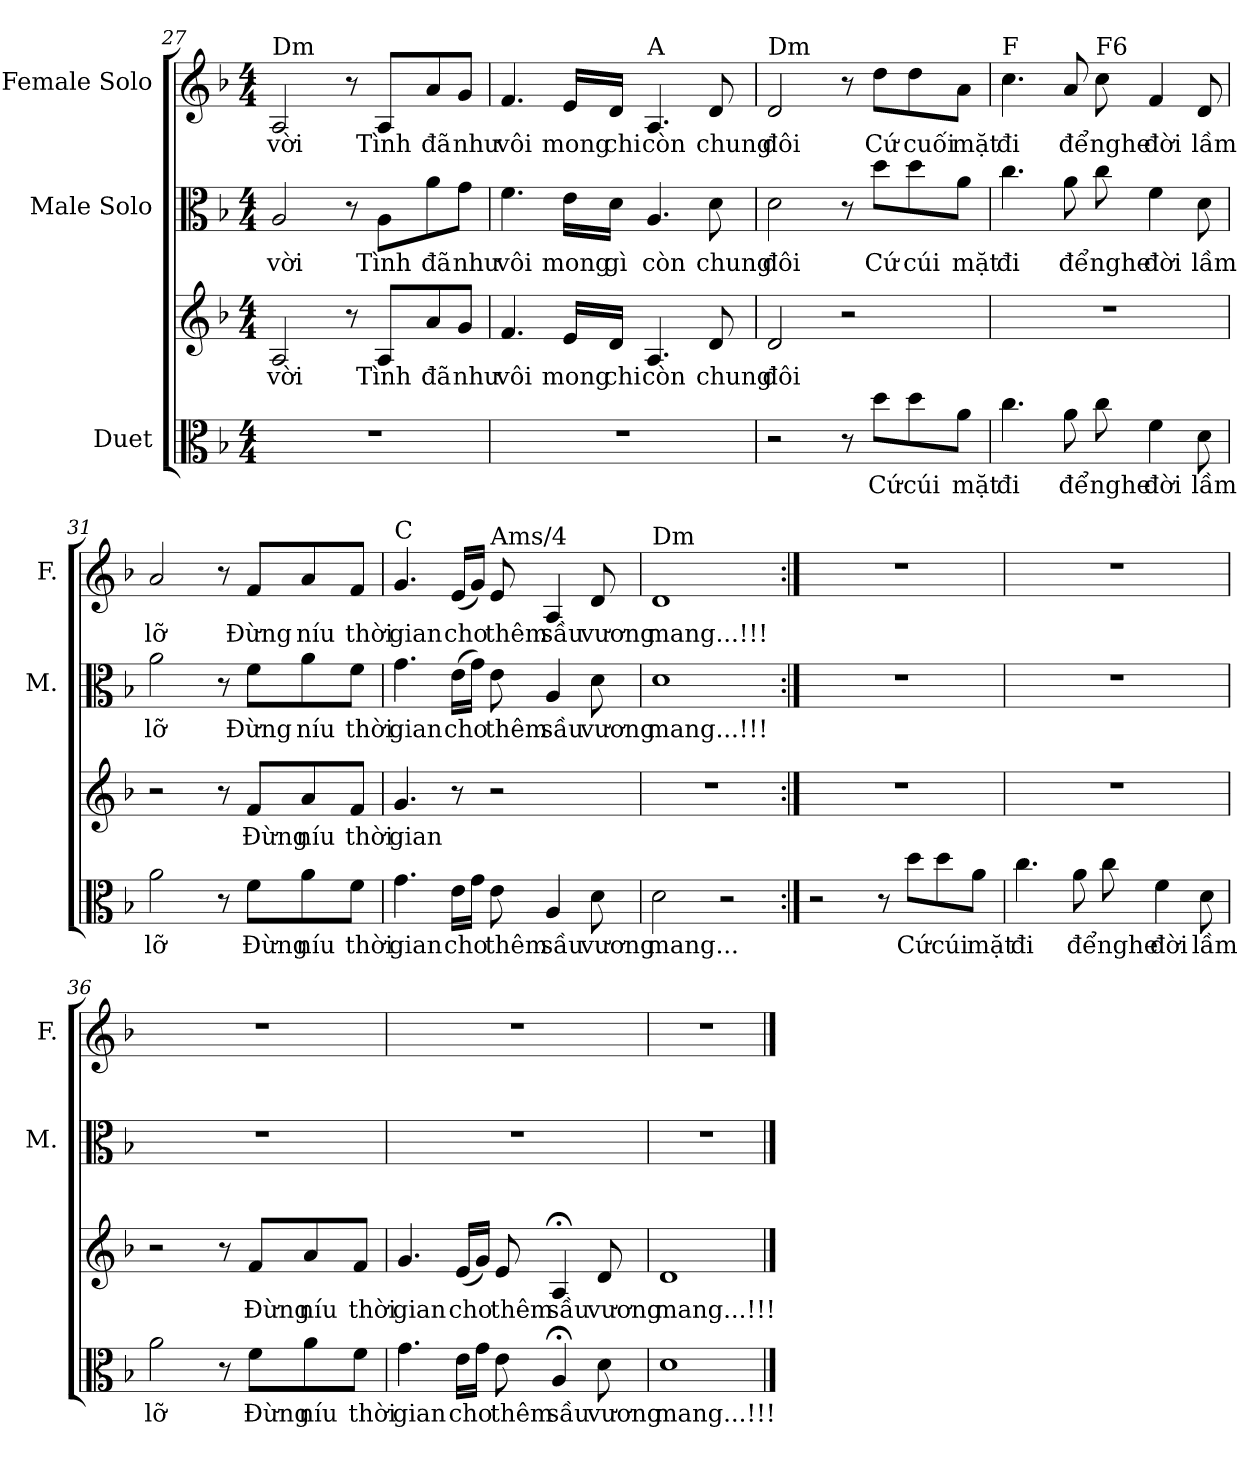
**kern	**text	**kern	**text	**kern	**text	**kern	**text
*part3	*part3	*part3	*part3	*part2	*part2	*part1	*part1
*staff4	*staff4	*staff3	*staff3	*staff2	*staff2	*staff1	*staff1
*I"Duet	*	*	*	*I"Male Solo	*	*I"Female Solo	*
*	*	*	*	*I'M.	*	*I'F.	*
!!LO:PB:g=z
*clefC3	*	*clefG2	*	*clefC3	*	*clefG2	*
*k[b-]	*	*k[b-]	*	*k[b-]	*	*k[b-]	*
*F:	*	*F:	*	*F:	*	*F:	*
*M4/4	*	*M4/4	*	*M4/4	*	*M4/4	*
=27	=27	=27	=27	=27	=27	=27	=27
!	!	!	!	!	!	!LO:TX:a:t=Dm	!
!	!	!	!LO:LY:b	!	!LO:LY:b	!	!LO:LY:b
1r	.	2A/	vời	2A/	vời	2A/	vời
.	.	8r	.	8r	.	8r	.
!	!	!	!LO:LY:b	!	!LO:LY:b	!	!LO:LY:b
.	.	8A/L	Tình	8A\L	Tình	8A/L	Tình
!	!	!	!LO:LY:b	!	!LO:LY:b	!	!LO:LY:b
.	.	8a/	đã	8a\	đã	8a/	đã
!	!	!	!LO:LY:b	!	!LO:LY:b	!	!LO:LY:b
.	.	8g/J	như	8g\J	như	8g/J	như
=28	=28	=28	=28	=28	=28	=28	=28
!	!	!	!LO:LY:b	!	!LO:LY:b	!	!LO:LY:b
1r	.	4.f/	vôi	4.f\	vôi	4.f/	vôi
!	!	!	!LO:LY:b	!	!LO:LY:b	!	!LO:LY:b
.	.	16e/LL	mong	16e\LL	mong	16e/LL	mong
!	!	!	!LO:LY:b	!	!LO:LY:b	!	!LO:LY:b
.	.	16d/JJ	chi	16d\JJ	gì	16d/JJ	chi
!	!	!	!	!	!	!LO:TX:a:t=A	!
!	!	!	!LO:LY:b	!	!LO:LY:b	!	!LO:LY:b
.	.	4.A/	còn	4.A/	còn	4.A/	còn
!	!	!	!LO:LY:b	!	!LO:LY:b	!	!LO:LY:b
.	.	8d/	chung	8d\	chung	8d/	chung
=29	=29	=29	=29	=29	=29	=29	=29
!	!	!	!	!	!	!LO:TX:a:t=Dm	!
!	!	!	!LO:LY:b	!	!LO:LY:b	!	!LO:LY:b
2r	.	2d/	đôi	2d\	đôi	2d/	đôi
8r	.	2r	.	8r	.	8r	.
!	!LO:LY:b	!	!	!	!LO:LY:b	!	!LO:LY:b
8dd\L	Cứ	.	.	8dd\L	Cứ	8dd\L	Cứ
!	!LO:LY:b	!	!	!	!LO:LY:b	!	!LO:LY:b
8dd\	cúi	.	.	8dd\	cúi	8dd\	cuối
!	!LO:LY:b	!	!	!	!LO:LY:b	!	!LO:LY:b
8a\J	mặt	.	.	8a\J	mặt	8a\J	mặt
=30	=30	=30	=30	=30	=30	=30	=30
!	!	!	!	!	!	!LO:TX:a:t=F	!
!	!LO:LY:b	!	!	!	!LO:LY:b	!	!LO:LY:b
4.cc\	đi	1r	.	4.cc\	đi	4.cc\	đi
!	!LO:LY:b	!	!	!	!LO:LY:b	!	!LO:LY:b
8a\	để	.	.	8a\	để	8a/	để
!	!	!	!	!	!	!LO:TX:a:t=F6	!
!	!LO:LY:b	!	!	!	!LO:LY:b	!	!LO:LY:b
8cc\	nghe	.	.	8cc\	nghe	8cc\	nghe
!	!LO:LY:b	!	!	!	!LO:LY:b	!	!LO:LY:b
4f\	đời	.	.	4f\	đời	4f/	đời
!	!LO:LY:b	!	!	!	!LO:LY:b	!	!LO:LY:b
8d\	lầm	.	.	8d\	lầm	8d/	lầm
!!LO:LB:g=z
=31	=31	=31	=31	=31	=31	=31	=31
!	!LO:LY:b	!	!	!	!LO:LY:b	!	!LO:LY:b
2a\	lỡ	2r	.	2a\	lỡ	2a/	lỡ
8r	.	8r	.	8r	.	8r	.
!	!LO:LY:b	!	!LO:LY:b	!	!LO:LY:b	!	!LO:LY:b
8f\L	Đừng	8f/L	Đừng	8f\L	Đừng	8f/L	Đừng
!	!LO:LY:b	!	!LO:LY:b	!	!LO:LY:b	!	!LO:LY:b
8a\	níu	8a/	níu	8a\	níu	8a/	níu
!	!LO:LY:b	!	!LO:LY:b	!	!LO:LY:b	!	!LO:LY:b
8f\J	thời	8f/J	thời	8f\J	thời	8f/J	thời
=32	=32	=32	=32	=32	=32	=32	=32
!	!	!	!	!	!	!LO:TX:a:t=C	!
!	!LO:LY:b	!	!LO:LY:b	!	!LO:LY:b	!	!LO:LY:b
4.g\	gian	4.g/	gian	4.g\	gian	4.g/	gian
!	!LO:LY:b	!	!	!	!LO:LY:b	!	!LO:LY:b
16e\LL	cho	8r	.	(>16e\LL	cho	(16e/LL	cho
16g\JJ	.	.	.	16g\JJ)	.	16g/JJ)	.
!	!	!	!	!	!	!LO:TX:a:t=Ams/4	!
!	!LO:LY:b	!	!	!	!LO:LY:b	!	!LO:LY:b
8e\	thêm	2r	.	8e\	thêm	8e/	thêm
!	!LO:LY:b	!	!	!	!LO:LY:b	!	!LO:LY:b
4A/	sầu	.	.	4A/	sầu	4A/	sầu
!	!LO:LY:b	!	!	!	!LO:LY:b	!	!LO:LY:b
8d\	vương	.	.	8d\	vương	8d/	vương
=33	=33	=33	=33	=33	=33	=33	=33
!	!	!	!	!	!	!LO:TX:a:t=Dm	!
!	!LO:LY:b	!	!	!	!LO:LY:b	!	!LO:LY:b
2dZ\	mang...	1r	.	1d	mang...!!!	1d	mang...!!!
2r	.	.	.	.	.	.	.
=34:|!	=34:|!	=34:|!	=34:|!	=34:|!	=34:|!	=34:|!	=34:|!
2r	.	1r	.	1r	.	1r	.
8r	.	.	.	.	.	.	.
!	!LO:LY:b	!	!	!	!	!	!
8dd\L	Cứ	.	.	.	.	.	.
!	!LO:LY:b	!	!	!	!	!	!
8dd\	cúi	.	.	.	.	.	.
!	!LO:LY:b	!	!	!	!	!	!
8a\J	mặt	.	.	.	.	.	.
!!LO:LB:g=z
=35	=35	=35	=35	=35	=35	=35	=35
!	!LO:LY:b	!	!	!	!	!	!
4.cc\	đi	1r	.	1r	.	1r	.
!	!LO:LY:b	!	!	!	!	!	!
8a\	để	.	.	.	.	.	.
!	!LO:LY:b	!	!	!	!	!	!
8cc\	nghe	.	.	.	.	.	.
!	!LO:LY:b	!	!	!	!	!	!
4f\	đời	.	.	.	.	.	.
!	!LO:LY:b	!	!	!	!	!	!
8d\	lầm	.	.	.	.	.	.
=36	=36	=36	=36	=36	=36	=36	=36
!	!LO:LY:b	!	!	!	!	!	!
2a\	lỡ	2r	.	1r	.	1r	.
8r	.	8r	.	.	.	.	.
!	!LO:LY:b	!	!LO:LY:b	!	!	!	!
8f\L	Đừng	8f/L	Đừng	.	.	.	.
!	!LO:LY:b	!	!LO:LY:b	!	!	!	!
8a\	níu	8a/	níu	.	.	.	.
!	!LO:LY:b	!	!LO:LY:b	!	!	!	!
8f\J	thời	8f/J	thời	.	.	.	.
=37	=37	=37	=37	=37	=37	=37	=37
!	!LO:LY:b	!	!LO:LY:b	!	!	!	!
4.g\	gian	4.g/	gian	1r	.	1r	.
!	!LO:LY:b	!	!LO:LY:b	!	!	!	!
16e\LL	cho	(16e/LL	cho	.	.	.	.
16g\JJ	.	16g/JJ)	.	.	.	.	.
!	!LO:LY:b	!	!LO:LY:b	!	!	!	!
8e\	thêm	8e/	thêm	.	.	.	.
!	!LO:LY:b	!	!LO:LY:b	!	!	!	!
4A;</	sầu	4A;</	sầu	.	.	.	.
!	!LO:LY:b	!	!LO:LY:b	!	!	!	!
8d\	vương	8d/	vương	.	.	.	.
=38	=38	=38	=38	=38	=38	=38	=38
!	!LO:LY:b	!	!LO:LY:b	!	!	!	!
1d	mang...!!!	1d	mang...!!!	1r	.	1r	.
==	==	==	==	==	==	==	==
*-	*-	*-	*-	*-	*-	*-	*-
